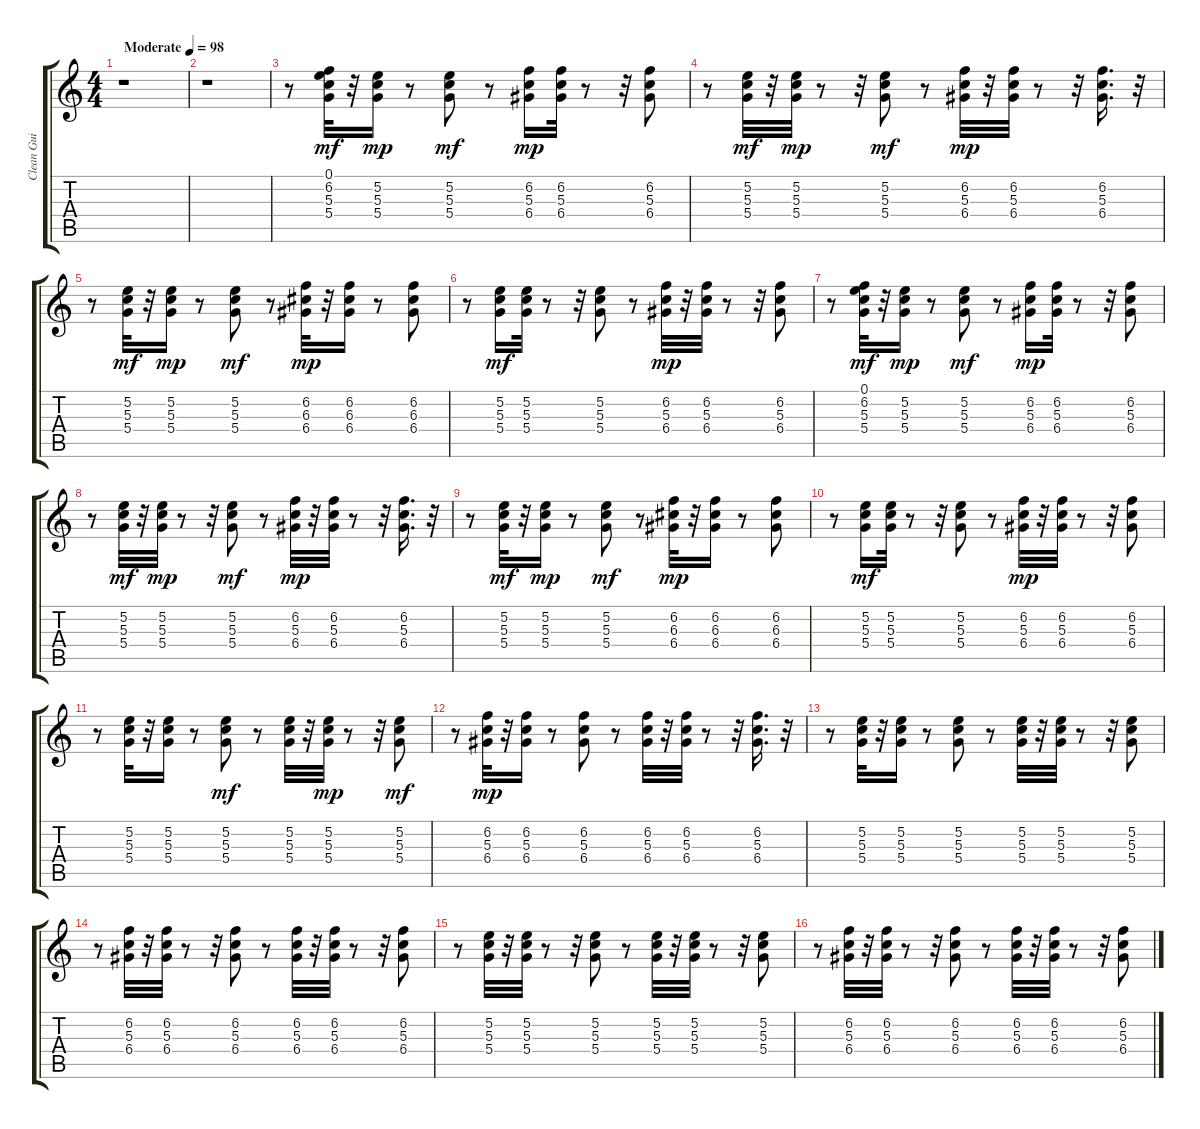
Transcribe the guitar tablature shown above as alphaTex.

\track ("Clean Gui" "Clean Gui") {instrument electricguitarclean}
\staff {score tabs}
\tuning (E4 B3 G3 D3 A2 E2) {hide}
\ts (4 4)
\tempo (98 "Moderate")
\clef g2
\ks c
r.1{dy mf instrument electricguitarclean} |
r.1 |
r.8 (0.1 6.2 5.3 5.4).32 r.32 (5.2 5.3 5.4).16{dy mp} r.8 (5.2 5.3 5.4).8{dy mf} r.8 (6.2 5.3 6.4).16{dy mp} (6.2 5.3 6.4).32 r.8 r.32 (6.2 5.3 6.4).8 |
r.8 (5.2 5.3 5.4).32{dy mf} r.32 (5.2 5.3 5.4).32{dy mp} r.8 r.32 (5.2 5.3 5.4).8{dy mf} r.8 (6.2 5.3 6.4).32{dy mp} r.32 (6.2 5.3 6.4).32 r.8 r.32 (6.2 5.3 6.4).16{d} r.32 |
r.8 (5.2 5.3 5.4).32{dy mf} r.32 (5.2 5.3 5.4).16{dy mp} r.8 (5.2 5.3 5.4).8{dy mf} r.8 (6.2 6.3 6.4).32{dy mp} r.32 (6.2 6.3 6.4).16 r.8 (6.2 6.3 6.4).8 |
r.8 (5.2 5.3 5.4).16{dy mf} (5.2 5.3 5.4).32 r.8 r.32 (5.2 5.3 5.4).8 r.8 (6.2 5.3 6.4).32{dy mp} r.32 (6.2 5.3 6.4).32 r.8 r.32 (6.2 5.3 6.4).8 |
r.8 (0.1 6.2 5.3 5.4).32{dy mf} r.32 (5.2 5.3 5.4).16{dy mp} r.8 (5.2 5.3 5.4).8{dy mf} r.8 (6.2 5.3 6.4).16{dy mp} (6.2 5.3 6.4).32 r.8 r.32 (6.2 5.3 6.4).8 |
r.8 (5.2 5.3 5.4).32{dy mf} r.32 (5.2 5.3 5.4).32{dy mp} r.8 r.32 (5.2 5.3 5.4).8{dy mf} r.8 (6.2 5.3 6.4).32{dy mp} r.32 (6.2 5.3 6.4).32 r.8 r.32 (6.2 5.3 6.4).16{d} r.32 |
r.8 (5.2 5.3 5.4).32{dy mf} r.32 (5.2 5.3 5.4).16{dy mp} r.8 (5.2 5.3 5.4).8{dy mf} r.8 (6.2 6.3 6.4).32{dy mp} r.32 (6.2 6.3 6.4).16 r.8 (6.2 6.3 6.4).8 |
r.8 (5.2 5.3 5.4).16{dy mf} (5.2 5.3 5.4).32 r.8 r.32 (5.2 5.3 5.4).8 r.8 (6.2 5.3 6.4).32{dy mp} r.32 (6.2 5.3 6.4).32 r.8 r.32 (6.2 5.3 6.4).8 |
r.8 (5.2 5.3 5.4).32 r.32 (5.2 5.3 5.4).16 r.8 (5.2 5.3 5.4).8{dy mf} r.8 (5.2 5.3 5.4).32 r.32 (5.2 5.3 5.4).32{dy mp} r.8 r.32 (5.2 5.3 5.4).8{dy mf} |
r.8 (6.2 5.3 6.4).32{dy mp} r.32 (6.2 5.3 6.4).16 r.8 (6.2 5.3 6.4).8 r.8 (6.2 5.3 6.4).32 r.32 (6.2 5.3 6.4).32 r.8 r.32 (6.2 5.3 6.4).16{d} r.32 |
r.8 (5.2 5.3 5.4).32 r.32 (5.2 5.3 5.4).16 r.8 (5.2 5.3 5.4).8 r.8 (5.2 5.3 5.4).32 r.32 (5.2 5.3 5.4).32 r.8 r.32 (5.2 5.3 5.4).8 |
r.8 (6.2 5.3 6.4).32 r.32 (6.2 5.3 6.4).32 r.8 r.32 (6.2 5.3 6.4).8 r.8 (6.2 5.3 6.4).32 r.32 (6.2 5.3 6.4).32 r.8 r.32 (6.2 5.3 6.4).8 |
r.8 (5.2 5.3 5.4).32 r.32 (5.2 5.3 5.4).32 r.8 r.32 (5.2 5.3 5.4).8 r.8 (5.2 5.3 5.4).32 r.32 (5.2 5.3 5.4).32 r.8 r.32 (5.2 5.3 5.4).8 |
r.8 (6.2 5.3 6.4).32 r.32 (6.2 5.3 6.4).32 r.8 r.32 (6.2 5.3 6.4).8 r.8 (6.2 5.3 6.4).32 r.32 (6.2 5.3 6.4).32 r.8 r.32 (6.2 5.3 6.4).8
